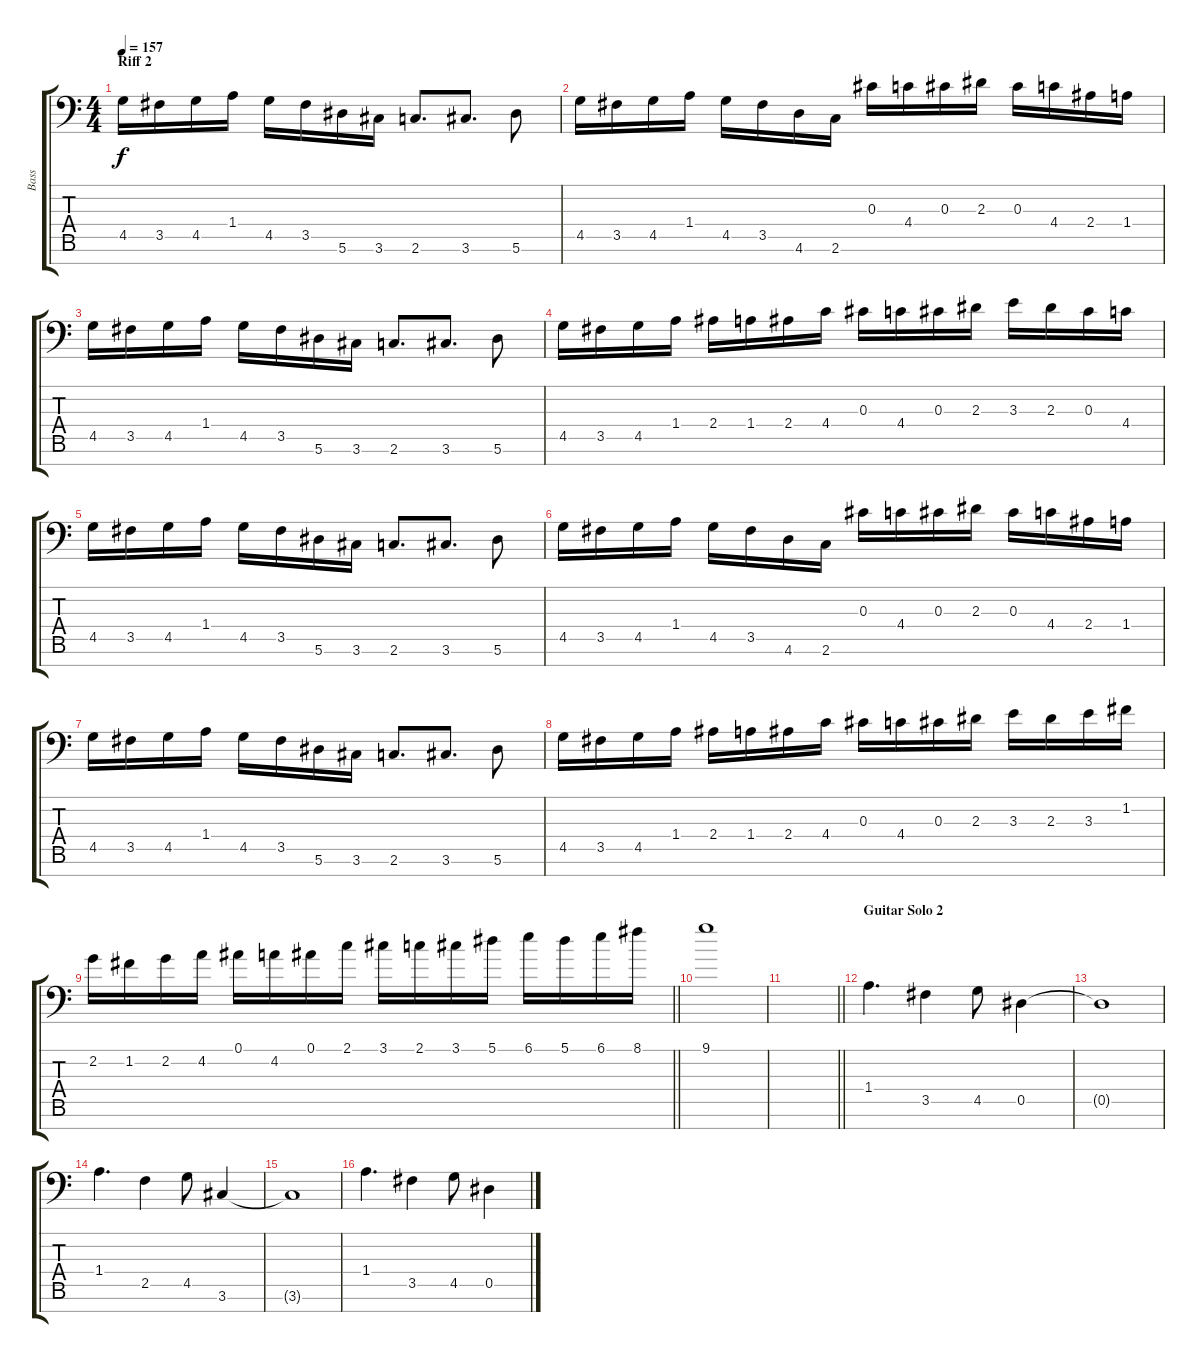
\track ("Bass" "Bass") {instrument electricbassfinger}
\staff {score tabs}
\tuning (Bb3 F3 Db3 Ab2 Eb2 Bb1 F1) {hide}
\ts (4 4)
\section ("" "Riff 2")
\tempo 157
\clef f4
\ks c
4.5.16{dy f} 3.5.16 4.5.16 1.4.16 4.5.16 3.5.16 5.6.16 3.6.16 2.6.8{d} 3.6.8{d} 5.6.8 |
4.5.16 3.5.16 4.5.16 1.4.16 4.5.16 3.5.16 4.6.16 2.6.16 0.3.16 4.4.16 0.3.16 2.3.16 0.3.16 4.4.16 2.4.16 1.4.16 |
4.5.16 3.5.16 4.5.16 1.4.16 4.5.16 3.5.16 5.6.16 3.6.16 2.6.8{d} 3.6.8{d} 5.6.8 |
4.5.16 3.5.16 4.5.16 1.4.16 2.4.16 1.4.16 2.4.16 4.4.16 0.3.16 4.4.16 0.3.16 2.3.16 3.3.16 2.3.16 0.3.16 4.4.16 |
4.5.16 3.5.16 4.5.16 1.4.16 4.5.16 3.5.16 5.6.16 3.6.16 2.6.8{d} 3.6.8{d} 5.6.8 |
4.5.16 3.5.16 4.5.16 1.4.16 4.5.16 3.5.16 4.6.16 2.6.16 0.3.16 4.4.16 0.3.16 2.3.16 0.3.16 4.4.16 2.4.16 1.4.16 |
4.5.16 3.5.16 4.5.16 1.4.16 4.5.16 3.5.16 5.6.16 3.6.16 2.6.8{d} 3.6.8{d} 5.6.8 |
4.5.16 3.5.16 4.5.16 1.4.16 2.4.16 1.4.16 2.4.16 4.4.16 0.3.16 4.4.16 0.3.16 2.3.16 3.3.16 2.3.16 3.3.16 1.2.16 |
\barLineRight lightlight
2.2.16 1.2.16 2.2.16 4.2.16 0.1.16 4.2.16 0.1.16 2.1.16 3.1.16 2.1.16 3.1.16 5.1.16 6.1.16 5.1.16 6.1.16 8.1.16 |
9.1.1 |
\barLineRight lightlight
|
\section ("" "Guitar Solo 2")
1.4.4{d} 3.5.4 4.5.8 0.5.4 |
0.5{t}.1 |
1.4.4{d} 2.5.4 4.5.8 3.6.4 |
3.6{t}.1 |
1.4.4{d} 3.5.4 4.5.8 0.5.4
